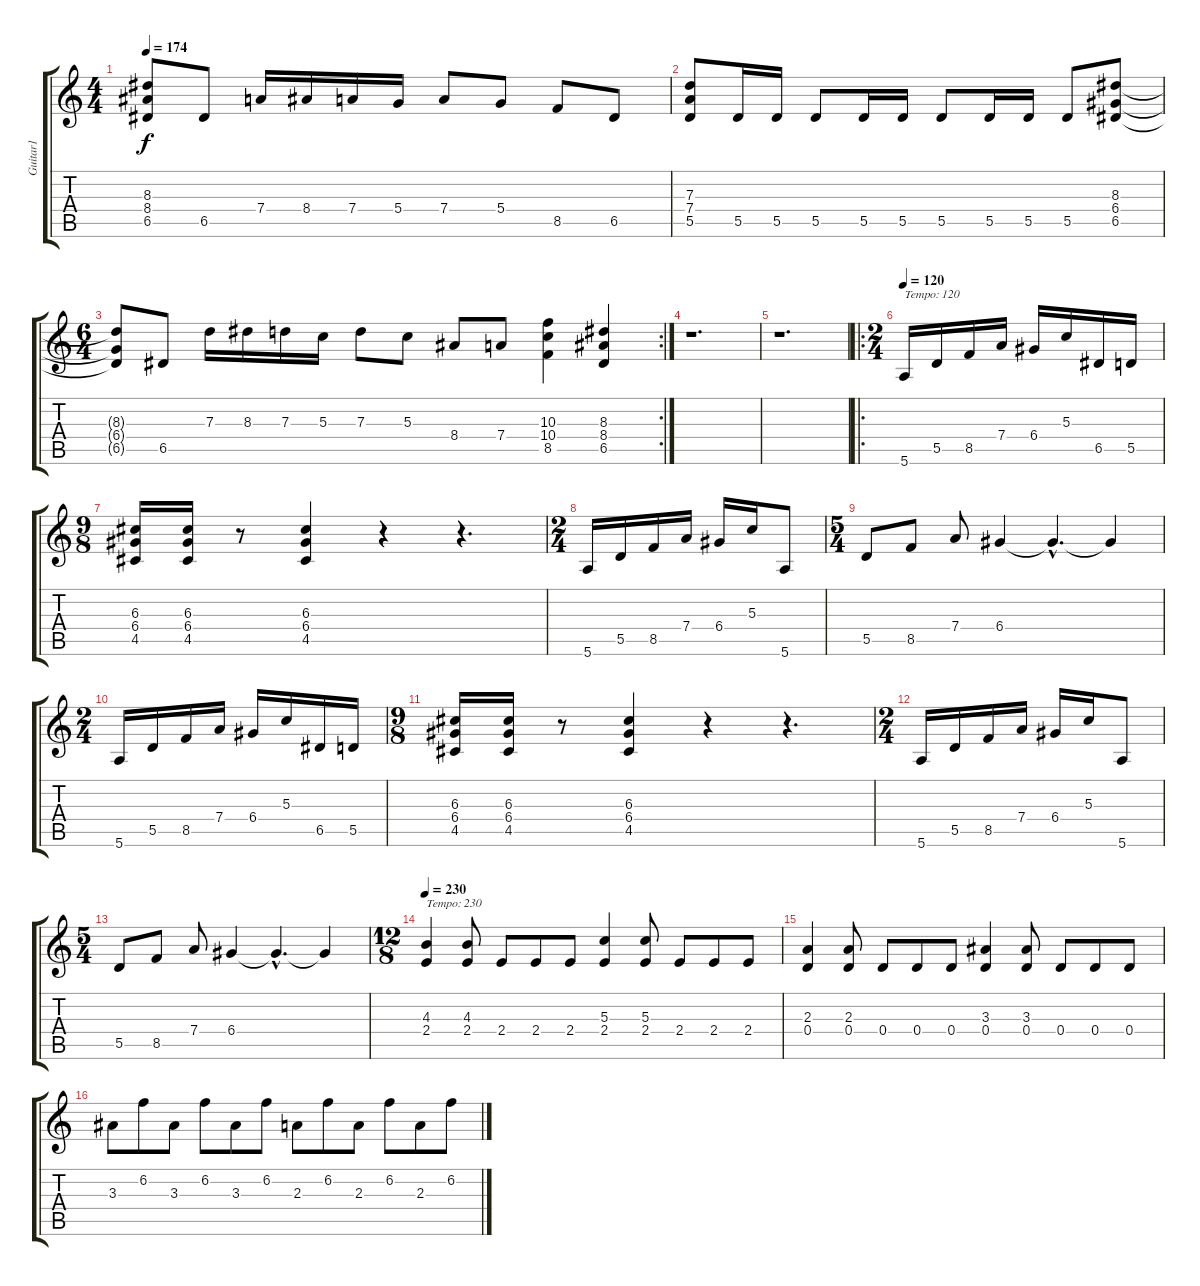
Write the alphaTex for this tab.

\track ("Guitar1" "Guitar1") {instrument distortionguitar}
\staff {score tabs}
\tuning (E4 B3 G3 D3 A2 E2) {hide}
\ts (4 4)
\tempo 174
\clef g2
\ks c
(8.3{t} 8.4{t} 6.5{t}).8{dy f} 6.5.8 7.4.16 8.4.16 7.4.16 5.4.16 7.4.8 5.4.8 8.5.8 6.5.8 |
(7.3 7.4 5.5).8 5.5.16 5.5.16 5.5.8 5.5.16 5.5.16 5.5.8 5.5.16 5.5.16 5.5.8 (8.3 6.4 6.5).8 |
\rc 2
\ts (6 4)
(8.3{t} 6.4{t} 6.5{t}).8 6.5.8 7.3.16 8.3.16 7.3.16 5.3.16 7.3.8 5.3.8 8.4.8 7.4.8 (10.3 10.4 8.5).4 (8.3 8.4 6.5).4 |
r.1{d} |
r.1{d} |
\ro
\ts (2 4)
\tempo 120
5.6.16{txt "Tempo: 120"} 5.5.16 8.5.16 7.4.16 6.4.16 5.3.16 6.5.16 5.5.16 |
\ts (9 8)
(6.3 6.4 4.5).16 (6.3 6.4 4.5).16 r.8 (6.3 6.4 4.5).4 r.4 r.4{d} |
\ts (2 4)
5.6.16{txt " "} 5.5.16 8.5.16 7.4.16 6.4.16 5.3.16 5.6.8 |
\ts (5 4)
5.5.8 8.5.8 7.4.8 6.4.4 6.4{hac t}.4{d} 6.4{t}.4 |
\ts (2 4)
5.6.16{txt " "} 5.5.16 8.5.16 7.4.16 6.4.16 5.3.16 6.5.16 5.5.16 |
\ts (9 8)
(6.3 6.4 4.5).16 (6.3 6.4 4.5).16 r.8 (6.3 6.4 4.5).4 r.4 r.4{d} |
\ts (2 4)
5.6.16{txt " "} 5.5.16 8.5.16 7.4.16 6.4.16 5.3.16 5.6.8 |
\ts (5 4)
5.5.8 8.5.8 7.4.8 6.4.4 6.4{hac t}.4{d} 6.4{t}.4 |
\ts (12 8)
\tempo 230
(4.3 2.4).4{txt "Tempo: 230"} (4.3 2.4).8 2.4.8 2.4.8 2.4.8 (5.3 2.4).4 (5.3 2.4).8 2.4.8 2.4.8 2.4.8 |
(2.3 0.4).4 (2.3 0.4).8 0.4.8 0.4.8 0.4.8 (3.3 0.4).4 (3.3 0.4).8 0.4.8 0.4.8 0.4.8 |
3.3.8 6.2.8 3.3.8 6.2.8 3.3.8 6.2.8 2.3.8 6.2.8 2.3.8 6.2.8 2.3.8 6.2.8
